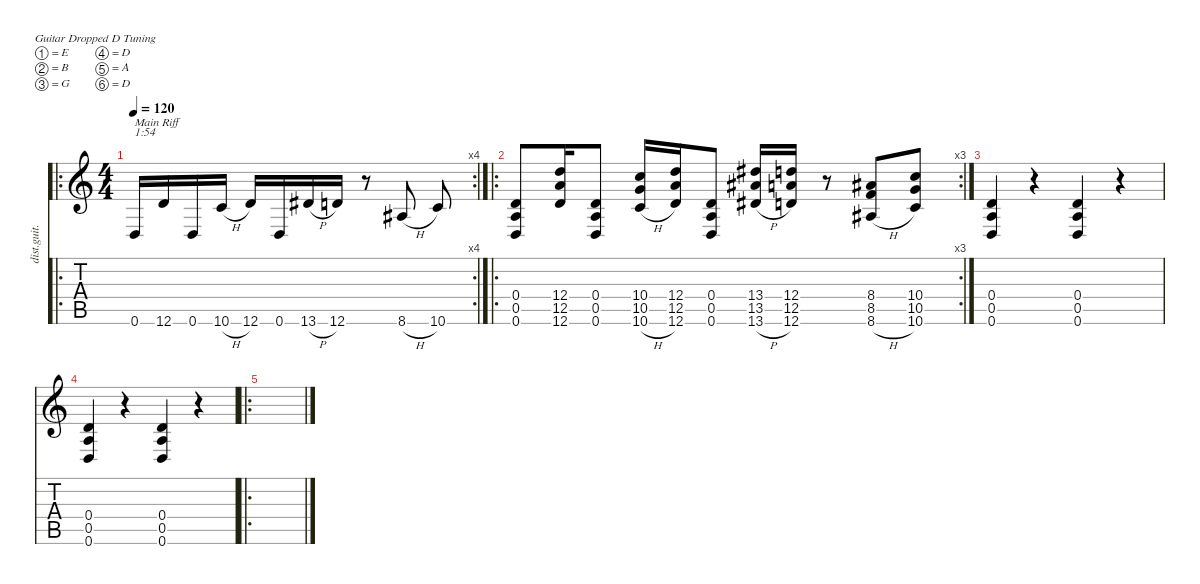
\defaultSystemsLayout 4
\hideDynamics
\bracketExtendMode nobrackets
\otherSystemsTrackNameOrientation horizontal
\track ("Distortion Guitar" "dist.guit.") {instrument distortionguitar}
\staff {score tabs}
\tuning (E4 B3 G3 D3 A2 D2)
\ro
\rc 4
\ts (4 4)
\tempo 120
\clef g2
\ks c
0.6.16{txt "Main Riff\n1:54" dy mf beam Up} 12.6.16{beam Up} 0.6.16{beam Up} 10.6{h}.16{beam Up} 12.6.16{beam Up} 0.6.16{beam Up} 13.6{h acc #}.16{beam Up} 12.6.16{beam Up} r.8{beam Up} 8.6{h acc #}.8{beam Up} 10.6.8{beam Up} |
\ro
\rc 3
(0.6 0.5 0.4).8{beam Up} (12.6 12.5 12.4).16{beam Up} (0.6 0.5 0.4).8{beam Up} (10.6{h} 10.5 10.4).16{beam Up} (12.6 12.4 12.5).16{beam Up} (0.6 0.5 0.4).8{beam Up} (13.6{h acc #} 13.5{acc #} 13.4{acc #}).16{beam Up} (12.6 12.4 12.5).16{beam Up} r.8{beam Up} (8.6{h acc #} 8.5 8.4{acc #}).8{beam Up} (10.6 10.4 10.5).8{beam Up} |
(0.6 0.5 0.4).4{beam Up} r.4{beam Up} (0.6 0.5 0.4).4{beam Up} r.4{beam Up} |
(0.6 0.5 0.4).4{beam Up} r.4{beam Up} (0.6 0.5 0.4).4{beam Up} r.4{beam Up} |
\ro
